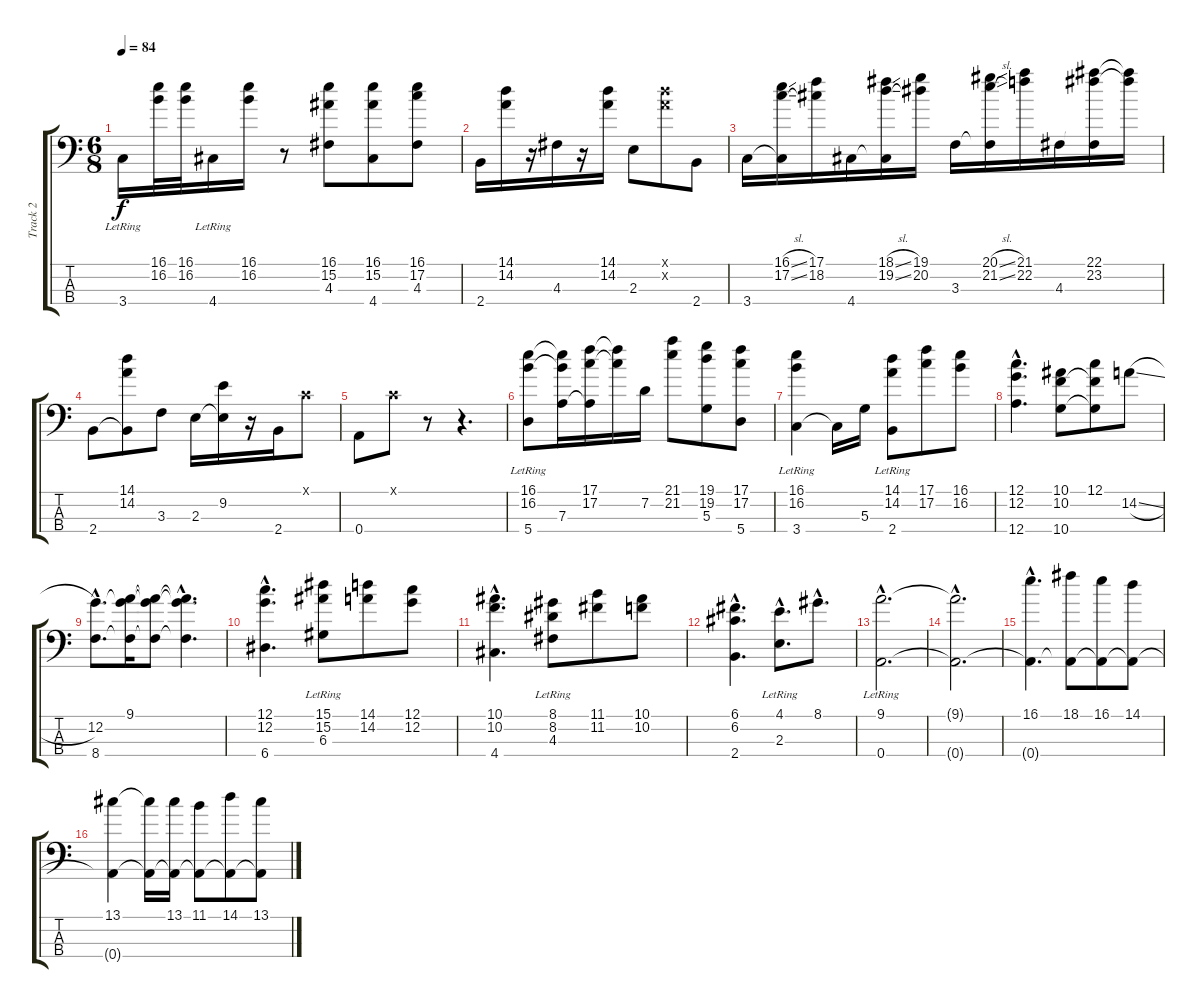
\track ("Track 2" "Track 2") {instrument slapbass1}
\staff {score tabs}
\tuning (C3 G2 D2 A1) {hide}
\ts (6 8)
\tempo 84
\clef f4
\ks c
3.4{lr}.16{dy f} (16.1 16.2).32 (16.1 16.2).32 4.4{lr}.16 (16.1 16.2).16 r.8 (16.1 15.2 4.3).8 (16.1 15.2 4.4).8 (16.1 17.2 4.3).8 |
2.4.16 (14.1 14.2).16 r.16 4.3.16 r.16 (14.1 14.2).16 2.3.8 (14.1{x} 14.2{x}).8 2.4.8 |
3.4.16 (16.1{sl} 17.2{sl} 3.4{t}).16 (17.1 18.2).16 4.4.16 (18.1{sl} 19.2{sl} 4.4{t}).16 (19.1 20.2).16 3.3.16 (20.1{sl} 21.2{sl} 3.3{t}).16 (21.1 22.2).16 4.3.16 (22.1 23.2 4.3{t}).16 (22.1{t} 23.2{t}).16 |
2.4.8 (14.1 14.2 2.4{t}).8 3.3.8 2.3.16 (9.2 2.3{t}).16 r.16 2.4.16 0.1{x}.8 |
0.4.8 0.1{x}.8 r.8 r.4{d} |
(16.1{lr} 16.2{lr} 5.4).8 (16.1{t} 16.2{t} 7.3).16 (17.1 17.2 7.3{t}).16 (17.1{t} 17.2{t}).16 7.2.16 (21.1 21.2).8 (19.1 19.2 5.3).8 (17.1 17.2 5.4).8 |
(16.1{lr} 16.2{lr} 3.4).4 3.4{t}.16 5.3.16 (14.1 14.2 2.4{lr}).8 (17.1 17.2).8 (16.1 16.2).8 |
(12.1{hac} 12.2{hac} 12.4{hac}).4{d} (10.1 10.2 10.4).8 (12.1 10.2{t} 10.4{t}).8 14.2{sl}.8 |
(12.2{hac} 8.4{hac}).8{d} (9.1 12.2{t} 8.4{t}).16 (9.1{t} 12.2{t} 8.4{t}).8 (9.1{hac t} 12.2{hac t} 8.4{hac t}).4{d} |
(12.1{hac} 12.2{hac} 6.4{hac}).4{d} (15.1 15.2 6.3{lr}).8 (14.1 14.2).8 (12.1 12.2).8 |
(10.1{hac} 10.2{hac} 4.4{hac}).4{d} (8.1 8.2 4.3{lr}).8 (11.1 11.2).8 (10.1 10.2).8 |
(6.1{hac} 6.2{hac} 2.4{hac}).4{d} (4.1{hac} 2.3{hac lr}).8{d} 8.1{hac}.8{d} |
(9.1{hac} 0.4{hac lr}).2{d} |
(9.1{hac t} 0.4{hac t}).2{d} |
(16.1{hac} 0.4{hac t}).4{d} (18.1 0.4{t}).8 (16.1 0.4{t}).8 (14.1 0.4{t}).8 |
(13.1 0.4{t}).4 (13.1{t} 0.4{t}).16 (13.1 0.4{t}).16 (11.1 0.4{t}).8 (14.1 0.4{t}).8 (13.1 0.4{t}).8
